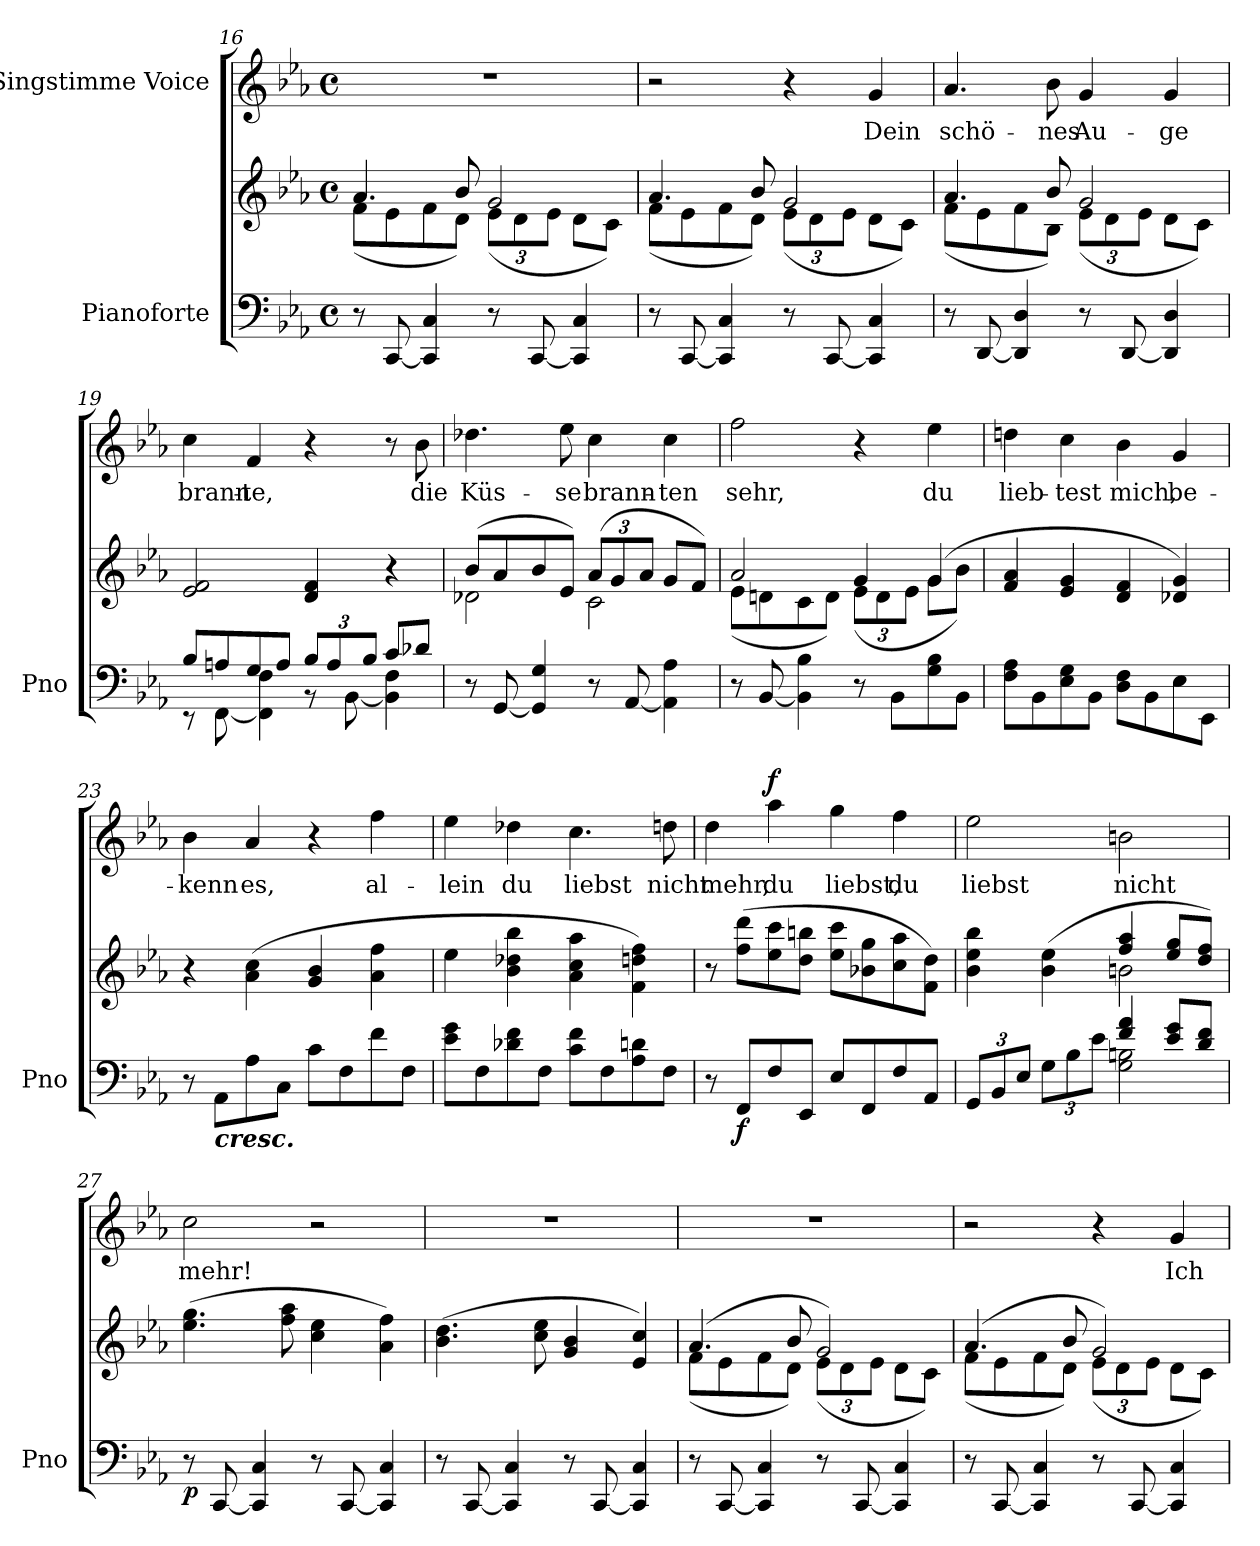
**kern	**kern	**dynam	**kern	**text	**dynam
*part2	*part2	*part2	*part1	*part1	*part1
*staff3	*staff2	*staff2/3	*staff1	*staff1	*staff1
*I"Pianoforte	*	*	*I"Singstimme Voice	*	*
*I'Pno	*	*	*	*	*
*clefF4	*clefG2	*	*clefG2	*	*
*k[b-e-a-]	*k[b-e-a-]	*	*k[b-e-a-]	*	*
*M4/4	*M4/4	*	*M4/4	*	*
*met(c)	*met(c)	*	*met(c)	*	*
=16	=16	=16	=16	=16	=16
*	*^	*	*	*	*
8r	4.a-/	(8f\L	.	1r	.	.
[8CC/	.	8e-\	.	.	.	.
4CC/] 4C/	.	8f\	.	.	.	.
.	8b-/	8d\J)	.	.	.	.
*	*	*Xbrackettup	*	*	*	*
8r	2g/	(12e-\L	.	.	.	.
.	.	12d\	.	.	.	.
[8CC/	.	.	.	.	.	.
.	.	12e-\J	.	.	.	.
4CC/] 4C/	.	8d\L	.	.	.	.
.	.	8c\J)	.	.	.	.
=17	=17	=17	=17	=17	=17	=17
8r	4.a-/	(8f\L	.	2r	.	.
[8CC/	.	8e-\	.	.	.	.
4CC/] 4C/	.	8f\	.	.	.	.
.	8b-/	8d\J)	.	.	.	.
8r	2g/	(12e-\L	.	4r	.	.
.	.	12d\	.	.	.	.
[8CC/	.	.	.	.	.	.
.	.	12e-\J	.	.	.	.
4CC/] 4C/	.	8d\L	.	4g/	Dein	.
.	.	8c\J)	.	.	.	.
=18	=18	=18	=18	=18	=18	=18
8r	4.a-/	(8f\L	.	4.a-/	schö-	.
[8DD/	.	8e-\	.	.	.	.
4DD/] 4D/	.	8f\	.	.	.	.
.	8b-/	8B-\J)	.	8b-\	-nes	.
8r	2g/	(12e-\L	.	4g/	Au-	.
.	.	12d\	.	.	.	.
[8DD/	.	.	.	.	.	.
.	.	12e-\J	.	.	.	.
4DD/] 4D/	.	8d\L	.	4g/	-ge	.
.	.	8c\J)	.	.	.	.
*	*v	*v	*	*	*	*
=19	=19	=19	=19	=19	=19
*^	*	*	*	*	*
8B-/L	8r	2e-/ 2f/	.	4cc\	brann-	.
8An/	[8FF\	.	.	.	.	.
8G/	4FF\] 4F\	.	.	4f/	-te,	.
8A/J	.	.	.	.	.	.
*Xbrackettup	*	*	*	*	*	*
12B-/L	8r	4d/ 4f/	.	4r	.	.
12A/	.	.	.	.	.	.
.	[8BB-\	.	.	.	.	.
12B-/J	.	.	.	.	.	.
8c/L	4BB-\] 4F\	4r	.	8r	.	.
8d-X/J	.	.	.	8b-\	die	.
*v	*v	*	*	*	*	*
=20	=20	=20	=20	=20	=20
*	*^	*	*	*	*
8r	(8b-/L	2d-X\	.	4.dd-X\	Küs-	.
[8GG/	8a-/	.	.	.	.	.
4GG/] 4G/	8b-/	.	.	.	.	.
.	8e-/J)	.	.	8ee-\	-se	.
8r	(12a-/L	2c\	.	4cc\	brann-	.
.	12g/	.	.	.	.	.
[<8AA-/	.	.	.	.	.	.
.	12a-/J	.	.	.	.	.
4AA-\] 4A-\	8g/L	.	.	4cc\	-ten	.
.	8f/J)	.	.	.	.	.
=21	=21	=21	=21	=21	=21	=21
8r	2a-/	(8e-\L	.	2ff\	sehr,	.
[<8BB-/	.	8dn\	.	.	.	.
4BB-\] 4B-\	.	8c\	.	.	.	.
.	.	8d\J)	.	.	.	.
8r	4g/	(12e-\L	.	4r	.	.
.	.	12d\	.	.	.	.
8BB-\L	.	.	.	.	.	.
.	.	12e-\J	.	.	.	.
!	!	!	!LO:DY:b=2	!	!	!
8G\ 8B-\	(4g/	8g\L	other-dynamics	4ee-\	du	.
8BB-\J	.	8b-\J)	.	.	.	.
*	*v	*v	*	*	*	*
=22	=22	=22	=22	=22	=22
8F\ 8A-\L	4f/ 4a-/	.	4ddn\	lieb-	.
8BB-\	.	.	.	.	.
8E-\ 8G\	4e-/ 4g/	.	4cc\	-test	.
8BB-\J	.	.	.	.	.
8D\ 8F\L	4d/ 4f/	.	4b-\	mich,	.
8BB-\	.	.	.	.	.
8E-\	4d-X/ 4g/)	.	4g/	be-	.
8EE-\J	.	.	.	.	.
=23	=23	=23	=23	=23	=23
8r	4r	.	4b-\	-kenn	.
!LO:TX:b:Bi:t=cresc.	!	!	!	!	!
8AA-\L	.	.	.	.	.
8A-\	(4a-\ 4cc\	.	4a-/	es,	.
8C\J	.	.	.	.	.
8c\L	4g/ 4b-/	.	4r	.	.
8F\	.	.	.	.	.
8f\	4a-\ 4ff\	.	4ff\	al-	.
8F\J	.	.	.	.	.
=24	=24	=24	=24	=24	=24
8e-\ 8g\L	4ee-\	.	4ee-\	-lein	.
8F\	.	.	.	.	.
8d-X\ 8f\	4b-\ 4dd-X\ 4bb-\	.	4dd-X\	du	.
8F\J	.	.	.	.	.
8c\ 8f\L	4a-\ 4cc\ 4aa-\	.	4.cc\	liebst	.
8F\	.	.	.	.	.
8A-\ 8dn\	4f\ 4ddn\ 4ff\)	.	.	.	.
8F\J	.	.	8ddn\	nicht	.
=25	=25	=25	=25	=25	=25
8r	8r	.	4dd\	mehr,	.
!	!	!LO:DY:b=2	!	!	!
8FF/L	(8ff\ 8ddd\L	f	.	.	.
!	!	!	!	!	!LO:DY:a
8F/	8ee-\ 8ccc\	.	4aa-\	du	f
8EE-/J	8dd\ 8bbn\J	.	.	.	.
8E-/L	8ee-\ 8ccc\L	.	4gg\	liebst,	.
8FF/	8b-X\ 8gg\	.	.	.	.
8F/	8cc\ 8aa-\	.	4ff\	du	.
8AA-/J	8f\ 8dd\J)	.	.	.	.
=26	=26	=26	=26	=26	=26
*brackettup	*	*	*	*	*
*^	*^	*	*	*	*
12GG/L	2ryy	4b-\ 4ee-\ 4bb-\	2ryy	.	2ee-\	liebst	.
12BB-/	.	.	.	.	.	.	.
12E-/J	.	.	.	.	.	.	.
12G\L	.	(4b-\ 4ee-\	.	.	.	.	.
12B-\	.	.	.	.	.	.	.
12e-\J	.	.	.	.	.	.	.
4f/ 4a-/	2G\ 2Bn\	4ff/ 4aa-/	2bn\	.	2bn\	nicht	.
8e-/ 8g/L	.	8ee-/ 8gg/L	.	.	.	.	.
8d/ 8f/J	.	8dd/ 8ff/J)	.	.	.	.	.
*v	*v	*	*	*	*	*	*
*	*v	*v	*	*	*	*
=27	=27	=27	=27	=27	=27
!	!	!LO:DY:b=2	!	!	!
8r	(4.ee-\ 4.gg\	p	2cc\	mehr!	.
[8CC/	.	.	.	.	.
4CC/] 4C/	.	.	.	.	.
.	8ff\ 8aa-\	.	.	.	.
8r	4cc\ 4ee-\	.	2r	.	.
[8CC/	.	.	.	.	.
4CC/] 4C/	4a-\ 4ff\)	.	.	.	.
=28	=28	=28	=28	=28	=28
8r	(4.b-\ 4.dd\	.	1r	.	.
[8CC/	.	.	.	.	.
4CC/] 4C/	.	.	.	.	.
.	8cc\ 8ee-\	.	.	.	.
8r	4g/ 4b-/	.	.	.	.
[8CC/	.	.	.	.	.
4CC/] 4C/	4e-/ 4cc/)	.	.	.	.
=29	=29	=29	=29	=29	=29
*	*^	*	*	*	*
8r	(4.a-/	(8f\L	.	1r	.	.
[8CC/	.	8e-\	.	.	.	.
4CC/] 4C/	.	8f\	.	.	.	.
.	8b-/	8d\J)	.	.	.	.
8r	2g/)	(12e-\L	.	.	.	.
.	.	12d\	.	.	.	.
[8CC/	.	.	.	.	.	.
.	.	12e-\J	.	.	.	.
4CC/] 4C/	.	8d\L	.	.	.	.
.	.	8c\J)	.	.	.	.
=30	=30	=30	=30	=30	=30	=30
8r	(4.a-/	(8f\L	.	2r	.	.
[8CC/	.	8e-\	.	.	.	.
4CC/] 4C/	.	8f\	.	.	.	.
.	8b-/	8d\J)	.	.	.	.
8r	2g/)	(12e-\L	.	4r	.	.
.	.	12d\	.	.	.	.
[8CC/	.	.	.	.	.	.
.	.	12e-\J	.	.	.	.
4CC/] 4C/	.	8d\L	.	4g/	Ich	.
.	.	8c\J)	.	.	.	.
*	*v	*v	*	*	*	*
=	=	=	=	=	=
*-	*-	*-	*-	*-	*-
